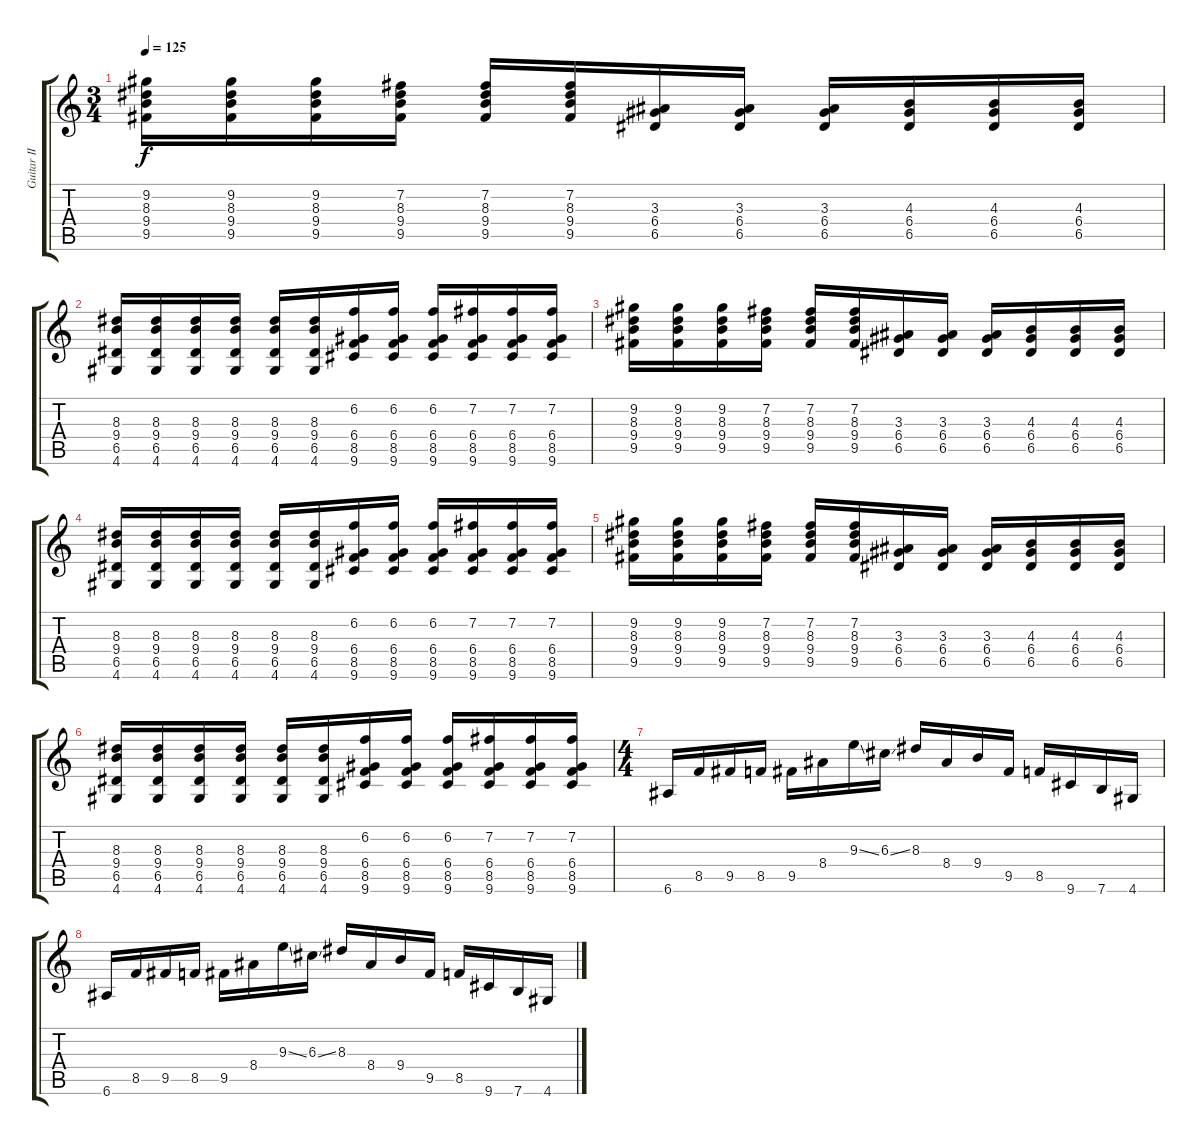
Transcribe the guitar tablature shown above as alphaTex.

\track ("Guitar II - [Overdrive]" "Guitar II ") {instrument overdrivenguitar}
\staff {score tabs}
\tuning (E4 B3 G3 D3 A2 E2) {hide}
\ts (3 4)
\tempo 125
\clef g2
\ks c
(9.2 8.3 9.4 9.5).16{dy f} (9.2 8.3 9.4 9.5).16 (9.2 8.3 9.4 9.5).16 (7.2 8.3 9.4 9.5).16 (7.2 8.3 9.4 9.5).16 (7.2 8.3 9.4 9.5).16 (3.3 6.4 6.5).16 (3.3 6.4 6.5).16 (3.3 6.4 6.5).16 (4.3 6.4 6.5).16 (4.3 6.4 6.5).16 (4.3 6.4 6.5).16 |
(8.3 9.4 6.5 4.6).16 (8.3 9.4 6.5 4.6).16 (8.3 9.4 6.5 4.6).16 (8.3 9.4 6.5 4.6).16 (8.3 9.4 6.5 4.6).16 (8.3 9.4 6.5 4.6).16 (6.2 6.4 8.5 9.6).16 (6.2 6.4 8.5 9.6).16 (6.2 6.4 8.5 9.6).16 (7.2 6.4 8.5 9.6).16 (7.2 6.4 8.5 9.6).16 (7.2 6.4 8.5 9.6).16 |
(9.2 8.3 9.4 9.5).16 (9.2 8.3 9.4 9.5).16 (9.2 8.3 9.4 9.5).16 (7.2 8.3 9.4 9.5).16 (7.2 8.3 9.4 9.5).16 (7.2 8.3 9.4 9.5).16 (3.3 6.4 6.5).16 (3.3 6.4 6.5).16 (3.3 6.4 6.5).16 (4.3 6.4 6.5).16 (4.3 6.4 6.5).16 (4.3 6.4 6.5).16 |
(8.3 9.4 6.5 4.6).16 (8.3 9.4 6.5 4.6).16 (8.3 9.4 6.5 4.6).16 (8.3 9.4 6.5 4.6).16 (8.3 9.4 6.5 4.6).16 (8.3 9.4 6.5 4.6).16 (6.2 6.4 8.5 9.6).16 (6.2 6.4 8.5 9.6).16 (6.2 6.4 8.5 9.6).16 (7.2 6.4 8.5 9.6).16 (7.2 6.4 8.5 9.6).16 (7.2 6.4 8.5 9.6).16 |
(9.2 8.3 9.4 9.5).16 (9.2 8.3 9.4 9.5).16 (9.2 8.3 9.4 9.5).16 (7.2 8.3 9.4 9.5).16 (7.2 8.3 9.4 9.5).16 (7.2 8.3 9.4 9.5).16 (3.3 6.4 6.5).16 (3.3 6.4 6.5).16 (3.3 6.4 6.5).16 (4.3 6.4 6.5).16 (4.3 6.4 6.5).16 (4.3 6.4 6.5).16 |
(8.3 9.4 6.5 4.6).16 (8.3 9.4 6.5 4.6).16 (8.3 9.4 6.5 4.6).16 (8.3 9.4 6.5 4.6).16 (8.3 9.4 6.5 4.6).16 (8.3 9.4 6.5 4.6).16 (6.2 6.4 8.5 9.6).16 (6.2 6.4 8.5 9.6).16 (6.2 6.4 8.5 9.6).16 (7.2 6.4 8.5 9.6).16 (7.2 6.4 8.5 9.6).16 (7.2 6.4 8.5 9.6).16 |
\ts (4 4)
6.6.16 8.5.16 9.5.16 8.5.16 9.5.16 8.4.16 9.3{ss}.16 6.3{ss}.16 8.3.16 8.4.16 9.4.16 9.5.16 8.5.16 9.6.16 7.6.16 4.6.16 |
6.6.16 8.5.16 9.5.16 8.5.16 9.5.16 8.4.16 9.3{ss}.16 6.3{ss}.16 8.3.16 8.4.16 9.4.16 9.5.16 8.5.16 9.6.16 7.6.16 4.6.16
